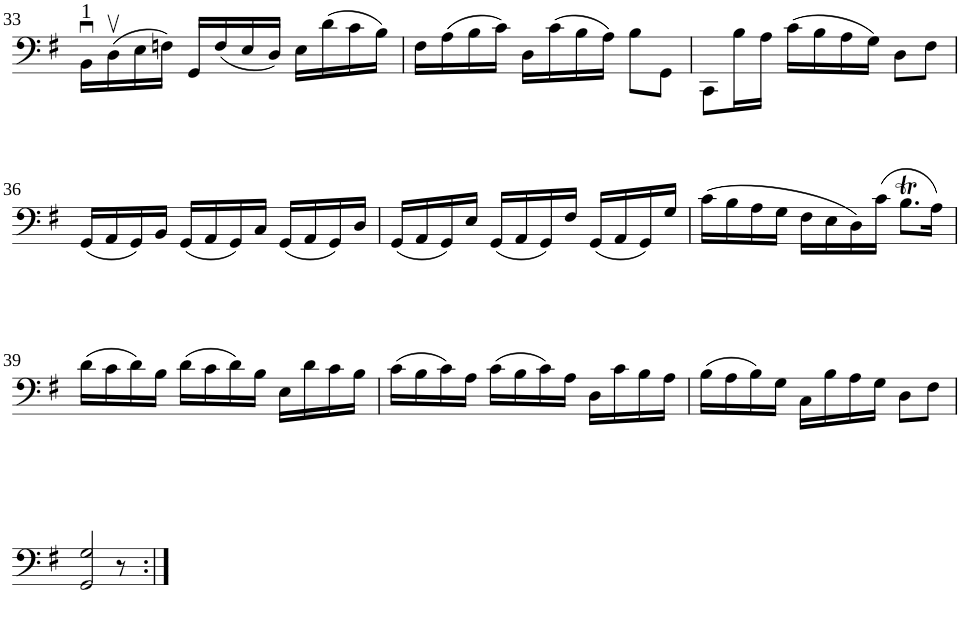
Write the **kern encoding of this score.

**kern
*part1
*staff1
*I"Violoncello
*I'Vc
!!LO:PB:g=z
*clefF4
*k[f#]
*M3/4
=33
16BBu\LL
(16Dv\
16E\
16Fn\JJ)
16GG/LL
(16F/
16E/
16D/JJ)
16E\LL
(16d\
16c\
16B\JJ)
=34
16F#\LL
(16A\
16B\
16c\JJ)
16D\LL
(16c\
16B\
16A\JJ)
8B\L
8GG\J
=35
8CC\L
16B\L
16A\JJ
(16c\LL
16B\
16A\
16G\JJ)
8D\L
8F#\J
!!LO:LB:g=z
=36
(16GG/LL
16AA/
16GG/)
16BB/JJ
(16GG/LL
16AA/
16GG/)
16C/JJ
(16GG/LL
16AA/
16GG/)
16D/JJ
=37
(16GG/LL
16AA/
16GG/)
16E/JJ
(16GG/LL
16AA/
16GG/)
16F#/JJ
(16GG/LL
16AA/
16GG/)
16G/JJ
=38
(16c\LL
16B\
16A\
16G\JJ
16F#\LL
16E\
16D\)
(16c\JJ
8.Bt\L
16A\Jk)
!!LO:LB:g=z
=39
(16d\LL
16c\
16d\)
16B\JJ
(16d\LL
16c\
16d\)
16B\JJ
16E\LL
16d\
16c\
16B\JJ
=40
(16c\LL
16B\
16c\)
16A\JJ
(16c\LL
16B\
16c\)
16A\JJ
16D\LL
16c\
16B\
16A\JJ
=41
(16B\LL
16A\
16B\)
16G\JJ
16C\LL
16B\
16A\
16G\JJ
8D\L
8F#\J
!!LO:LB:g=z
=41X3
2GG/ 2G/
8r
=:|!
*-
